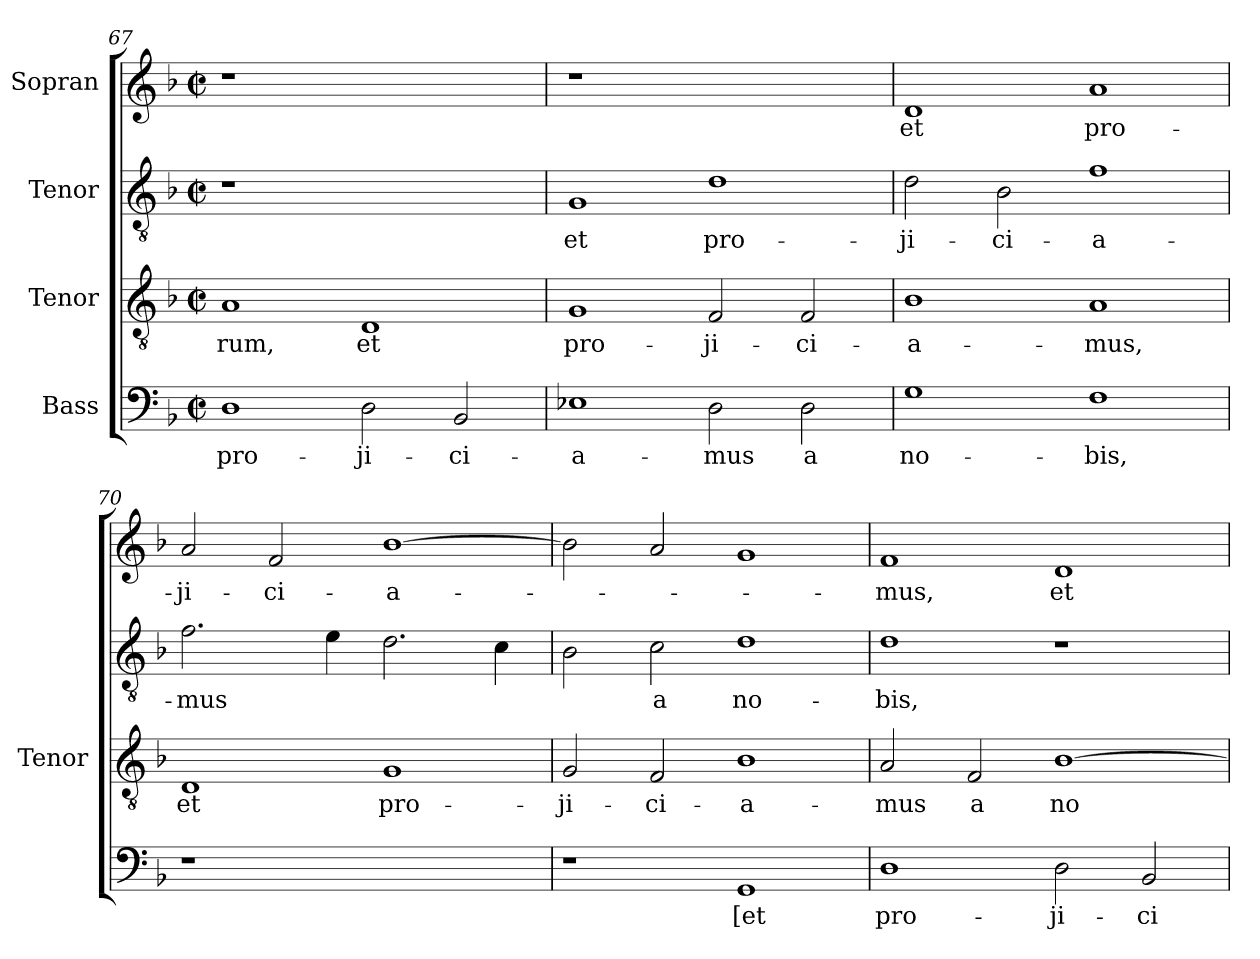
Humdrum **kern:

**kern	**text	**kern	**text	**kern	**text	**kern	**text
*part4	*part4	*part3	*part3	*part2	*part2	*part1	*part1
*staff4	*staff4	*staff3	*staff3	*staff2	*staff2	*staff1	*staff1
*I"Bass	*	*I"Tenor	*	*I"Tenor	*	*I"Sopran	*
*	*	*I'Tenor	*	*	*	*	*
*clefF4	*	*clefGv2	*	*clefGv2	*	*clefG2	*
*	*	*ITrd7c12	*	*ITrd7c12	*	*	*
*k[b-]	*	*k[b-]	*	*k[b-]	*	*k[b-]	*
*F:	*	*F:	*	*F:	*	*F:	*
*M2/2	*	*M2/2	*	*M2/2	*	*M2/2	*
*met(c|)	*	*met(c|)	*	*met(c|)	*	*met(c|)	*
=67	=67	=67	=67	=67	=67	=67	=67
!	!LO:LY:b:color=#000000	!	!	!	!	!	!
!	!	!	!LO:LY:b:color=#000000	!LO:N:vis=1	!	!LO:N:vis=1	!
1Di	pro-	1AAi	-rum,	1r	.	1r	.
!	!LO:LY:b:color=#000000	!	!	!	!	!	!
!	!	!	!LO:LY:b:color=#000000	!	!	!	!
2Di\	-ji-	1DDi	et	1ryy	.	1ryy	.
!	!LO:LY:b:color=#000000	!	!	!	!	!	!
2BB-i/	-ci-	.	.	.	.	.	.
=68	=68	=68	=68	=68	=68	=68	=68
!	!LO:LY:b:color=#000000	!	!	!	!	!	!
!	!	!	!LO:LY:b:color=#000000	!	!	!	!
!	!	!	!	!	!LO:LY:b:color=#000000	!LO:N:vis=1	!
1E-Xi	-a-	1GGi	pro-	1GGi	et	1r	.
!	!LO:LY:b:color=#000000	!	!	!	!	!	!
!	!	!	!LO:LY:b:color=#000000	!	!	!	!
!	!	!	!	!	!LO:LY:b:color=#000000	!	!
2Di\	-mus	2FFi/	-ji-	1Di	pro-	1ryy	.
!	!LO:LY:b:color=#000000	!	!	!	!	!	!
!	!	!	!LO:LY:b:color=#000000	!	!	!	!
2Di\	a	2FFi/	-ci-	.	.	.	.
=69	=69	=69	=69	=69	=69	=69	=69
!	!LO:LY:b:color=#000000	!	!	!	!	!	!
!	!	!	!LO:LY:b:color=#000000	!	!	!	!
!	!	!	!	!	!LO:LY:b:color=#000000	!	!
!	!	!	!	!	!	!	!LO:LY:b:color=#000000
1Gi	no-	1BB-i	-a-	2Di\	-ji-	1di	et
!	!	!	!	!	!LO:LY:b:color=#000000	!	!
.	.	.	.	2BB-i\	-ci-	.	.
!	!LO:LY:b:color=#000000	!	!	!	!	!	!
!	!	!	!LO:LY:b:color=#000000	!	!	!	!
!	!	!	!	!	!LO:LY:b:color=#000000	!	!
!	!	!	!	!	!	!	!LO:LY:b:color=#000000
1Fi	-bis,	1AAi	-mus,	1Fi	-a-	1ai	pro-
=70	=70	=70	=70	=70	=70	=70	=70
!LO:N:vis=1	!	!	!	!	!	!	!
!	!	!	!LO:LY:b:color=#000000	!	!	!	!
!	!	!	!	!	!LO:LY:b:color=#000000	!	!
!	!	!	!	!	!	!	!LO:LY:b:color=#000000
1r	.	1DDi	et	2.Fi\	-mus	2ai/	-ji-
!	!	!	!	!	!	!	!LO:LY:b:color=#000000
.	.	.	.	.	.	2fi/	-ci-
.	.	.	.	4Ei\	.	.	.
!	!	!	!LO:LY:b:color=#000000	!	!	!	!
!	!	!	!	!	!	!	!LO:LY:b:color=#000000
1ryy	.	1GGi	pro-	2.Di\	.	[>1b-i	-a-
.	.	.	.	4Ci\	.	.	.
=71	=71	=71	=71	=71	=71	=71	=71
!	!	!	!LO:LY:b:color=#000000	!	!	!	!
1r	.	2GGi/	-ji-	2BB-i\	.	2b-i\]	.
!	!	!	!LO:LY:b:color=#000000	!	!	!	!
!	!	!	!	!	!LO:LY:b:color=#000000	!	!
.	.	2FFi/	-ci-	2Ci\	a	2ai/	.
!	!LO:LY:b:color=#000000	!	!	!	!	!	!
!	!	!	!LO:LY:b:color=#000000	!	!	!	!
!	!	!	!	!	!LO:LY:b:color=#000000	!	!
1GGi	[et	1BB-i	-a-	1Di	no-	1gi	.
=72	=72	=72	=72	=72	=72	=72	=72
!	!LO:LY:b:color=#000000	!	!	!	!	!	!
!	!	!	!LO:LY:b:color=#000000	!	!	!	!
!	!	!	!	!	!LO:LY:b:color=#000000	!	!
!	!	!	!	!	!	!	!LO:LY:b:color=#000000
1Di	pro-	2AAi/	-mus	1Di	-bis,	1fi	-mus,
!	!	!	!LO:LY:b:color=#000000	!	!	!	!
.	.	2FFi/	a	.	.	.	.
!	!LO:LY:b:color=#000000	!	!	!	!	!	!
!	!	!	!LO:LY:b:color=#000000	!	!	!	!
!	!	!	!	!	!	!	!LO:LY:b:color=#000000
2Di\	-ji-	[>1BB-i	no-	1r	.	1di	et
!	!LO:LY:b:color=#000000	!	!	!	!	!	!
2BB-i/	-ci-	.	.	.	.	.	.
=	=	=	=	=	=	=	=
*-	*-	*-	*-	*-	*-	*-	*-
